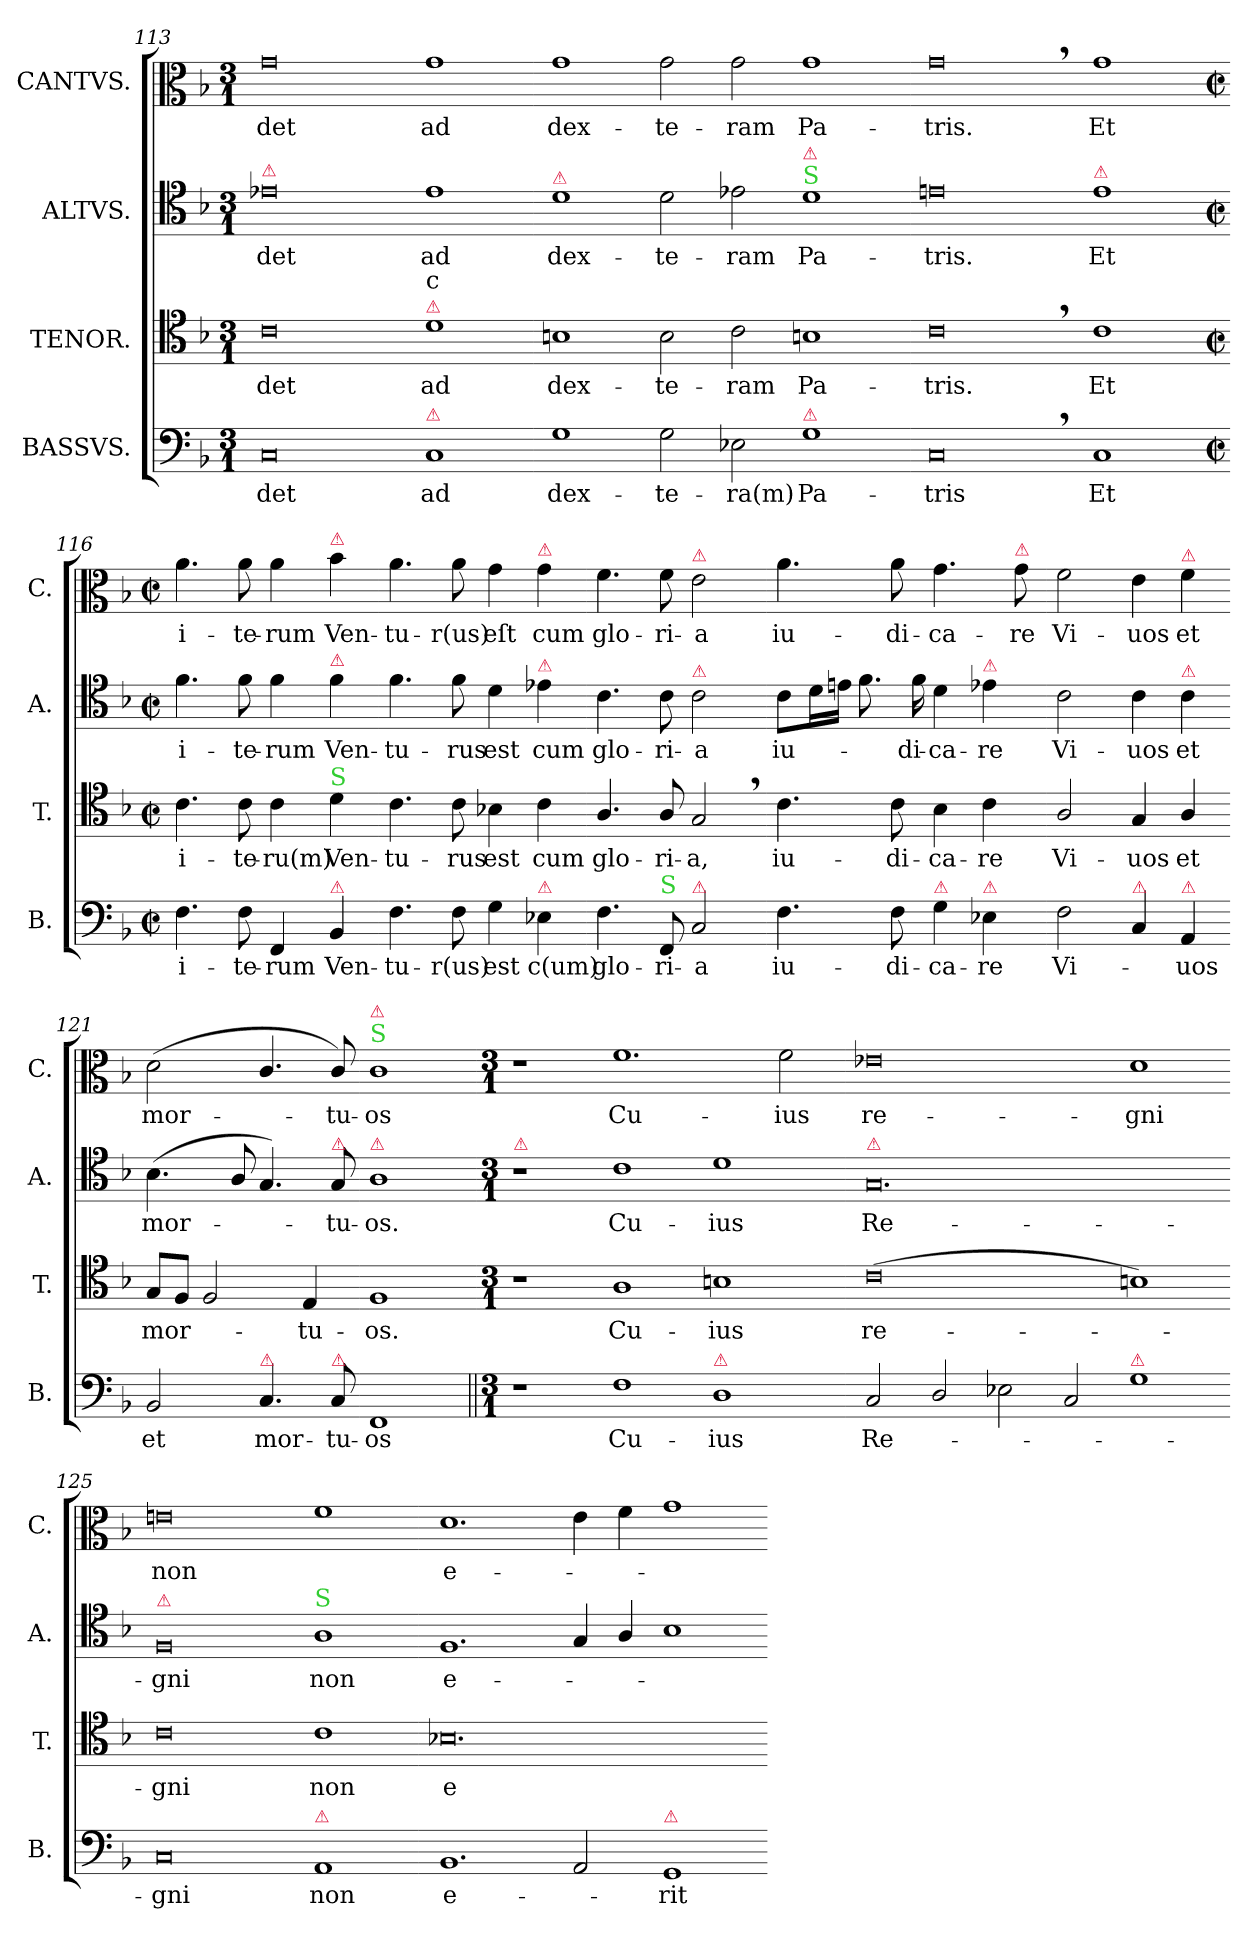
**kern	**text	**kern	**text	**kern	**text	**kern	**text
*part4	*part4	*part3	*part3	*part2	*part2	*part1	*part1
*staff4	*staff4	*staff3	*staff3	*staff2	*staff2	*staff1	*staff1
*I"BASSVS.	*	*I"TENOR.	*	*I"ALTVS.	*	*I"CANTVS.	*
*I'B.	*	*I'T.	*	*I'A.	*	*I'C.	*
*clefF4	*	*clefC4	*	*clefC4	*	*clefC3	*
*k[b-]	*	*k[b-]	*	*k[b-]	*	*k[b-]	*
*F:	*	*F:	*	*F:	*	*F:	*
*M3/1	*	*M3/1	*	*M3/1	*	*M3/1	*
=113	=113	=113	=113	=113	=113	=113	=113
!	!	!	!	!LO:TX:a:color=crimson:t=⚠	!	!	!
0C/	-det	0c\	-det	0e-X\	-det	0g\	-det
!	!	!LO:TX:a:color=crimson:t=⚠	!	!	!	!	!
!	!	!LO:TX:a:t=c	!	!	!	!	!
!LO:TX:a:color=crimson:t=⚠	!	!	!	!	!	!	!
1C/	ad	1d\	ad	1e-\	ad	1g\	ad
=114-	=114-	=114-	=114-	=114-	=114-	=114-	=114-
!	!	!	!	!LO:TX:a:color=crimson:t=⚠	!	!	!
1G\	dex-	1Bn\	dex-	1d\	dex-	1g\	dex-
2G\	-te-	2B\	-te-	2d\	-te-	2g\	-te-
2E-X\	-ra(m)	2c\	-ram	2e-X\	-ram	2g\	-ram
!	!	!	!	!LO:TX:a:color=limegreen:t=S	!	!	!
!	!	!	!	!LO:TX:a:color=crimson:t=⚠	!	!	!
!LO:TX:a:color=crimson:t=⚠	!	!	!	!	!	!	!
1G\	Pa-	1Bn\	Pa-	1d\	Pa-	1g\	Pa-
=115-	=115-	=115-	=115-	=115-	=115-	=115-	=115-
0C,</	-tris	0c,<\	-tris.	0en\	-tris.	0g,<\	-tris.
!	!	!	!	!LO:TX:a:color=crimson:t=⚠	!	!	!
1C/	Et	1c\	Et	1e\	Et	1g\	Et
=116-	=116-	=116-	=116-	=116-	=116-	=116-	=116-
*M2/2	*	*M2/2	*	*M2/2	*	*M2/2	*
*met(c|)	*	*met(c|)	*	*met(c|)	*	*met(c|)	*
4.F\	i-	4.c\	i-	4.f\	i-	4.a\	i-
8F\	-te-	8c\	-te-	8f\	-te-	8a\	-te-
4FF/	-rum	4c\	-ru(m)	4f\	-rum	4a\	-rum
!	!	!	!	!	!	!LO:TX:a:color=crimson:t=⚠	!
!	!	!	!	!LO:TX:a:color=crimson:t=⚠	!	!	!
!	!	!LO:TX:a:color=limegreen:t=S	!	!	!	!	!
!LO:TX:a:color=crimson:t=⚠	!	!	!	!	!	!	!
4BB-/	Ven-	4d\	Ven-	4f\	Ven-	4b-\	Ven-
=117-	=117-	=117-	=117-	=117-	=117-	=117-	=117-
4.F\	-tu-	4.c\	-tu-	4.f\	-tu-	4.a\	-tu-
8F\	-r(us)	8c\	-rus	8f\	-rus	8a\	-r(us)
4G\	est	4B-X\	est	4d\	est	4g\	eſt
!	!	!	!	!	!	!LO:TX:a:color=crimson:t=⚠	!
!	!	!	!	!LO:TX:a:color=crimson:t=⚠	!	!	!
!LO:TX:a:color=crimson:t=⚠	!	!	!	!	!	!	!
4E-X\	c(um)	4c\	cum	4e-X\	cum	4g\	cum
=118-	=118-	=118-	=118-	=118-	=118-	=118-	=118-
4.F\	glo-	4.A/	glo-	4.c\	glo-	4.f\	glo-
!LO:TX:a:color=limegreen:t=S	!	!	!	!	!	!	!
8FF/	-ri-	8A/	-ri-	8c\	-ri-	8f\	-ri-
!	!	!	!	!	!	!LO:TX:a:color=crimson:t=⚠	!
!	!	!	!	!LO:TX:a:color=crimson:t=⚠	!	!	!
!LO:TX:a:color=crimson:t=⚠	!	!	!	!	!	!	!
2C/	-a	2G,</	-a,	2c\	-a	2e\	-a
=119-	=119-	=119-	=119-	=119-	=119-	=119-	=119-
4.F\	iu-	4.c\	iu-	8c\L	iu-	4.a\	iu-
.	.	.	.	16d\L	.	.	.
.	.	.	.	16en\JJ	.	.	.
.	.	.	.	8.f\	.	.	.
8F\	-di-	8c\	-di-	.	.	8a\	-di-
.	.	.	.	16f\	-di-	.	.
!LO:TX:a:color=crimson:t=⚠	!	!	!	!	!	!	!
4G\	-ca-	4B-\	-ca-	4d\	-ca-	4.g\	-ca-
!	!	!	!	!LO:TX:a:color=crimson:t=⚠	!	!	!
!LO:TX:a:color=crimson:t=⚠	!	!	!	!	!	!	!
4E-X\	-re	4c\	-re	4e-X\	-re	.	.
!	!	!	!	!	!	!LO:TX:a:color=crimson:t=⚠	!
.	.	.	.	.	.	8g\	-re
=120-	=120-	=120-	=120-	=120-	=120-	=120-	=120-
2F\	Vi-	2A/	Vi-	2c\	Vi-	2f\	Vi-
!LO:TX:a:color=crimson:t=⚠	!	!	!	!	!	!	!
4C/	.	4G/	-uos	4c\	-uos	4e\	-uos
!	!	!	!	!	!	!LO:TX:a:color=crimson:t=⚠	!
!	!	!	!	!LO:TX:a:color=crimson:t=⚠	!	!	!
!LO:TX:a:color=crimson:t=⚠	!	!	!	!	!	!	!
4AA/	-uos	4A/	et	4c\	et	4f\	et
=121-	=121-	=121-	=121-	=121-	=121-	=121-	=121-
2BB-/	et	8G/L	mor-	(<4.B-\	mor-	(<2d\	mor-
.	.	8F/J	.	.	.	.	.
.	.	2F/	.	.	.	.	.
.	.	.	.	8A/	.	.	.
!LO:TX:a:color=crimson:t=⚠	!	!	!	!	!	!	!
4.C/	mor-	.	.	4.G/)	.	4.c/	.
.	.	4E/	-tu-	.	.	.	.
!	!	!	!	!LO:TX:a:color=crimson:t=⚠	!	!	!
!LO:TX:a:color=crimson:t=⚠	!	!	!	!	!	!	!
8C/	-tu-	.	.	8G/	-tu-	8c/)	-tu-
=122-	=122-	=122-	=122-	=122-	=122-	=122-	=122-
!	!	!	!	!	!	!LO:TX:a:color=limegreen:t=S	!
!	!	!	!	!	!	!LO:TX:a:color=crimson:t=⚠	!
!	!	!	!	!LO:TX:a:color=crimson:t=⚠	!	!	!
1FF/	-os	1F/	-os.	1A\	-os.	1c\	-os
=123||	=123-	=123-	=123-	=123-	=123-	=123-	=123-
*M3/1	*	*M3/1	*	*M3/1	*	*M3/1	*
!	!	!	!	!LO:TX:a:color=crimson:t=⚠	!	!	!
1r	.	1r	.	1r	.	1r	.
1F\	Cu-	1A\	Cu-	1c\	Cu-	1.f\	Cu-
!LO:TX:a:color=crimson:t=⚠	!	!	!	!	!	!	!
1D\	-ius	1Bn\	-ius	1d\	-ius	.	.
.	.	.	.	.	.	2f\	-ius
=124-	=124-	=124-	=124-	=124-	=124-	=124-	=124-
!	!	!	!	!LO:TX:a:color=crimson:t=⚠	!	!	!
2C/	Re-	(<0c\	re-	0.G/	Re-	0e-X\	re-
2D/	.	.	.	.	.	.	.
2E-X\	.	.	.	.	.	.	.
2C/	.	.	.	.	.	.	.
!LO:TX:a:color=crimson:t=⚠	!	!	!	!	!	!	!
1G\	.	1Bn\)	.	.	.	1d\	-gni
=125-	=125-	=125-	=125-	=125-	=125-	=125-	=125-
!	!	!	!	!LO:TX:a:color=crimson:t=⚠	!	!	!
0C/	-gni	0c\	-gni	0F/	-gni	0en\	non
!	!	!	!	!LO:TX:a:color=limegreen:t=S	!	!	!
!LO:TX:a:color=crimson:t=⚠	!	!	!	!	!	!	!
1AA/	non	1c\	non	1A\	non	1f\	.
=126-	=126-	=126-	=126-	=126-	=126-	=126-	=126-
1.BB-/	e-	0.B-X\	e-	1.F/	e-	1.d\	e-
2AA/	.	.	.	4G/	.	4e\	.
.	.	.	.	4A/	.	4f\	.
!LO:TX:a:color=crimson:t=⚠	!	!	!	!	!	!	!
1GG/	-rit	.	.	1B-\	.	1g\	.
=-	=-	=-	=-	=-	=-	=-	=-
*-	*-	*-	*-	*-	*-	*-	*-
